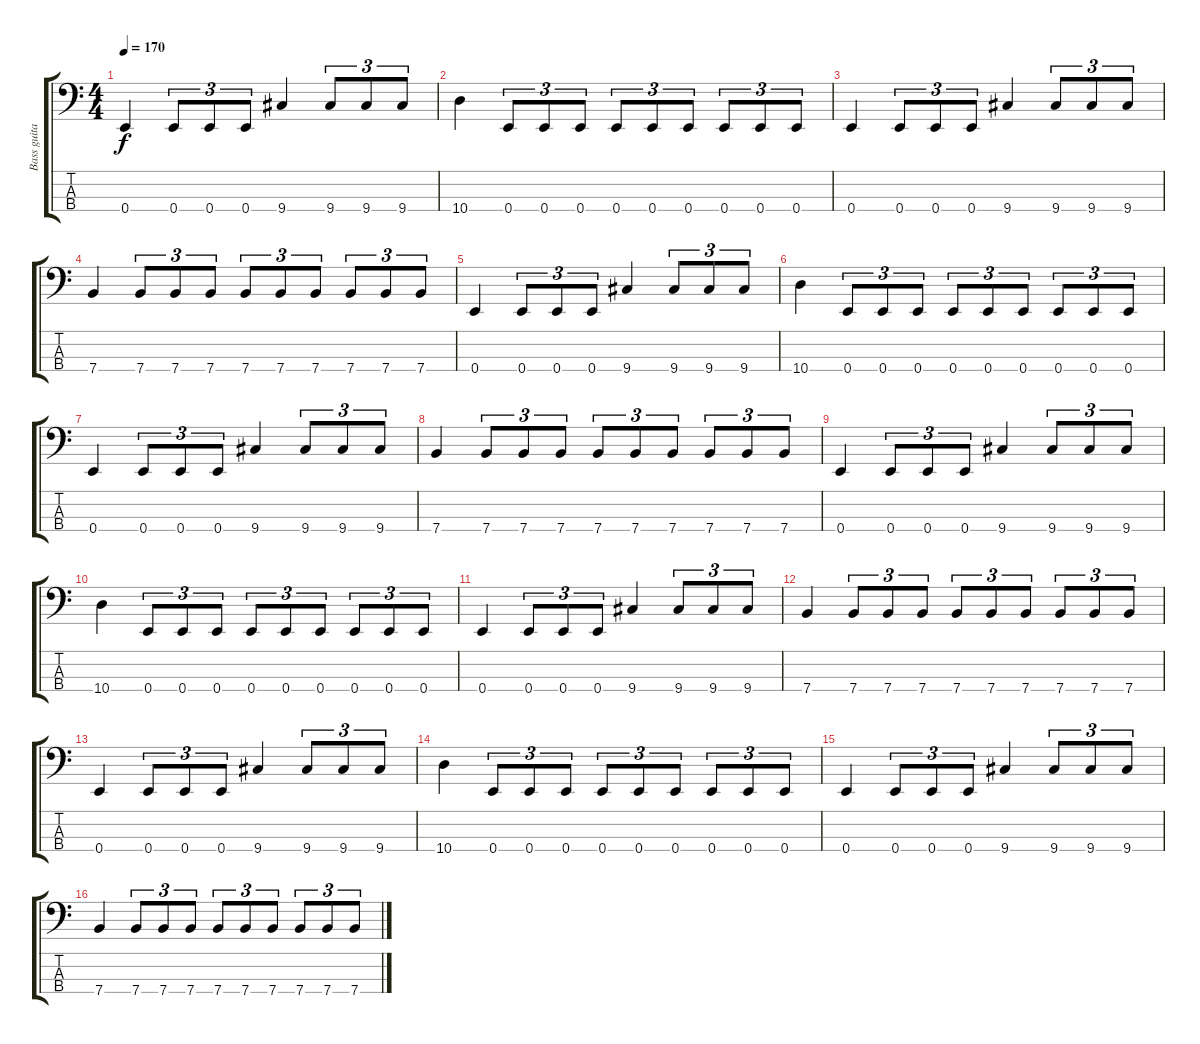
\track ("Bass guitar" "Bass guita") {instrument electricbassfinger}
\staff {score tabs}
\tuning (G2 D2 A1 E1) {hide}
\ts (4 4)
\tempo 170
\clef f4
\ks c
0.4.4{dy f} 0.4.8{tu (3 2)} 0.4.8{tu (3 2)} 0.4.8{tu (3 2)} 9.4.4 9.4.8{tu (3 2)} 9.4.8{tu (3 2)} 9.4.8{tu (3 2)} |
10.4.4 0.4.8{tu (3 2)} 0.4.8{tu (3 2)} 0.4.8{tu (3 2)} 0.4.8{tu (3 2)} 0.4.8{tu (3 2)} 0.4.8{tu (3 2)} 0.4.8{tu (3 2)} 0.4.8{tu (3 2)} 0.4.8{tu (3 2)} |
0.4.4 0.4.8{tu (3 2)} 0.4.8{tu (3 2)} 0.4.8{tu (3 2)} 9.4.4 9.4.8{tu (3 2)} 9.4.8{tu (3 2)} 9.4.8{tu (3 2)} |
7.4.4 7.4.8{tu (3 2)} 7.4.8{tu (3 2)} 7.4.8{tu (3 2)} 7.4.8{tu (3 2)} 7.4.8{tu (3 2)} 7.4.8{tu (3 2)} 7.4.8{tu (3 2)} 7.4.8{tu (3 2)} 7.4.8{tu (3 2)} |
0.4.4 0.4.8{tu (3 2)} 0.4.8{tu (3 2)} 0.4.8{tu (3 2)} 9.4.4 9.4.8{tu (3 2)} 9.4.8{tu (3 2)} 9.4.8{tu (3 2)} |
10.4.4 0.4.8{tu (3 2)} 0.4.8{tu (3 2)} 0.4.8{tu (3 2)} 0.4.8{tu (3 2)} 0.4.8{tu (3 2)} 0.4.8{tu (3 2)} 0.4.8{tu (3 2)} 0.4.8{tu (3 2)} 0.4.8{tu (3 2)} |
0.4.4 0.4.8{tu (3 2)} 0.4.8{tu (3 2)} 0.4.8{tu (3 2)} 9.4.4 9.4.8{tu (3 2)} 9.4.8{tu (3 2)} 9.4.8{tu (3 2)} |
7.4.4 7.4.8{tu (3 2)} 7.4.8{tu (3 2)} 7.4.8{tu (3 2)} 7.4.8{tu (3 2)} 7.4.8{tu (3 2)} 7.4.8{tu (3 2)} 7.4.8{tu (3 2)} 7.4.8{tu (3 2)} 7.4.8{tu (3 2)} |
0.4.4 0.4.8{tu (3 2)} 0.4.8{tu (3 2)} 0.4.8{tu (3 2)} 9.4.4 9.4.8{tu (3 2)} 9.4.8{tu (3 2)} 9.4.8{tu (3 2)} |
10.4.4 0.4.8{tu (3 2)} 0.4.8{tu (3 2)} 0.4.8{tu (3 2)} 0.4.8{tu (3 2)} 0.4.8{tu (3 2)} 0.4.8{tu (3 2)} 0.4.8{tu (3 2)} 0.4.8{tu (3 2)} 0.4.8{tu (3 2)} |
0.4.4 0.4.8{tu (3 2)} 0.4.8{tu (3 2)} 0.4.8{tu (3 2)} 9.4.4 9.4.8{tu (3 2)} 9.4.8{tu (3 2)} 9.4.8{tu (3 2)} |
7.4.4 7.4.8{tu (3 2)} 7.4.8{tu (3 2)} 7.4.8{tu (3 2)} 7.4.8{tu (3 2)} 7.4.8{tu (3 2)} 7.4.8{tu (3 2)} 7.4.8{tu (3 2)} 7.4.8{tu (3 2)} 7.4.8{tu (3 2)} |
0.4.4 0.4.8{tu (3 2)} 0.4.8{tu (3 2)} 0.4.8{tu (3 2)} 9.4.4 9.4.8{tu (3 2)} 9.4.8{tu (3 2)} 9.4.8{tu (3 2)} |
10.4.4 0.4.8{tu (3 2)} 0.4.8{tu (3 2)} 0.4.8{tu (3 2)} 0.4.8{tu (3 2)} 0.4.8{tu (3 2)} 0.4.8{tu (3 2)} 0.4.8{tu (3 2)} 0.4.8{tu (3 2)} 0.4.8{tu (3 2)} |
0.4.4 0.4.8{tu (3 2)} 0.4.8{tu (3 2)} 0.4.8{tu (3 2)} 9.4.4 9.4.8{tu (3 2)} 9.4.8{tu (3 2)} 9.4.8{tu (3 2)} |
7.4.4 7.4.8{tu (3 2)} 7.4.8{tu (3 2)} 7.4.8{tu (3 2)} 7.4.8{tu (3 2)} 7.4.8{tu (3 2)} 7.4.8{tu (3 2)} 7.4.8{tu (3 2)} 7.4.8{tu (3 2)} 7.4.8{tu (3 2)}
